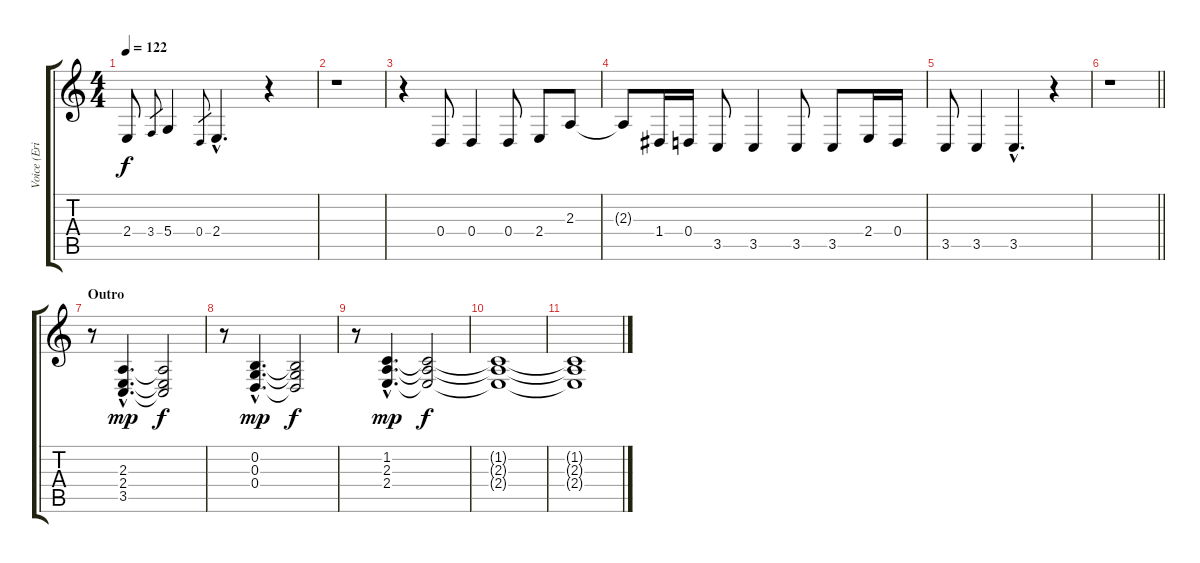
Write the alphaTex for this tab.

\track ("Voice (Eric - Bobby)" "Voice (Eri") {instrument flute}
\staff {score tabs}
\tuning (E4 B3 G3 D3 A2 E2) {hide}
\ts (4 4)
\tempo 122
\clef g2
\ks c
2.4{t}.8{dy f} 3.4.8{gr} 5.4.4 0.4.8{gr} 2.4{hac}.4{d} r.4 |
r.1 |
r.4 0.4.8 0.4.4 0.4.8 2.4.8 2.3.8 |
2.3{t}.8 1.4.16 0.4.16 3.5.8 3.5.4 3.5.8 3.5.8 2.4.16 0.4.16 |
3.5.8 3.5.4 3.5{hac}.4{d} r.4 |
\barLineRight lightlight
r.1 |
\section ("" "Outro")
r.8 (2.3{hac} 2.4{hac} 3.5{hac}).4{d dy mp} (2.3{t} 2.4{t} 3.5{t}).2{dy f} |
r.8 (0.2{hac} 0.3{hac} 0.4{hac}).4{d dy mp} (0.2{t} 0.3{t} 0.4{t}).2{dy f} |
r.8 (1.2{hac} 2.3{hac} 2.4{hac}).4{d dy mp} (1.2{t} 2.3{t} 2.4{t}).2{dy f} |
(1.2{t} 2.3{t} 2.4{t}).1 |
(1.2{t} 2.3{t} 2.4{t}).1
